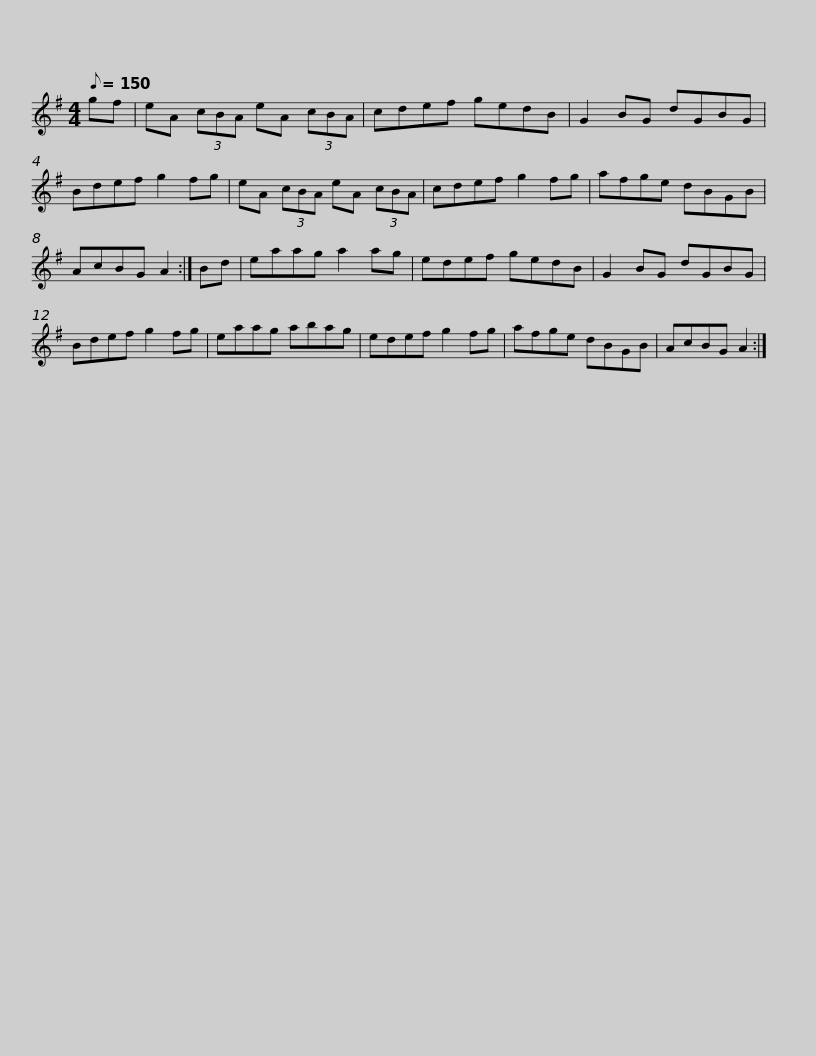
X:1
L:1/8
Q:1/8=150
M:4/4
I:linebreak $
K:G
V:1 treble
V:1
 gf | eA (3cBA eA (3cBA | cdef gedB | G2 BG dGBG | Bdef g2 fg | %5
 eA (3cBA eA (3cBA |$ cdef g2 fg | afge dBGB | AcBG A2 :| Bd | %10
 eaag a2 ag | edef gedB |$ G2 BG dGBG | Bdef g2 fg | eaag abag | %15
 edef g2 fg | afge dBGB | AcBG A2 :| %18
